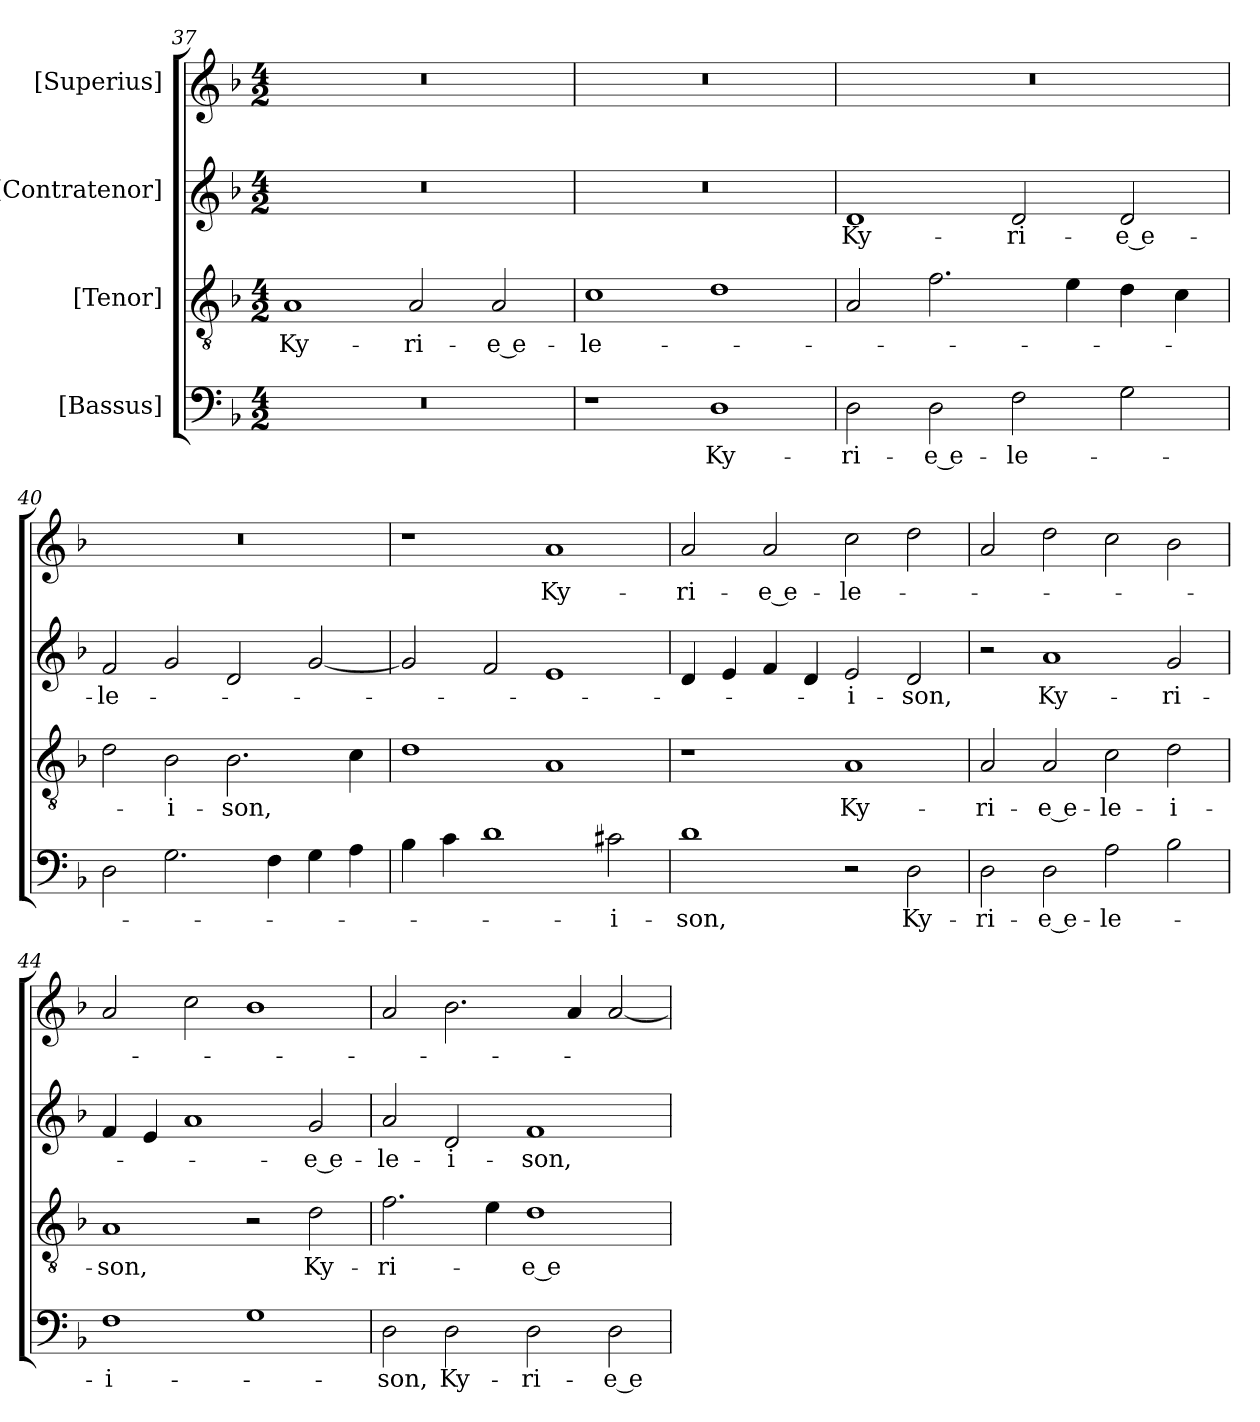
**kern	**text	**kern	**text	**kern	**text	**kern	**text
*part4	*part4	*part3	*part3	*part2	*part2	*part1	*part1
*staff4	*staff4	*staff3	*staff3	*staff2	*staff2	*staff1	*staff1
*I"[Bassus]	*	*I"[Tenor]	*	*I"[Contratenor]	*	*I"[Superius]	*
*clefF4	*	*clefGv2	*	*clefG2	*	*clefG2	*
*k[b-]	*	*k[b-]	*	*k[b-]	*	*k[b-]	*
*M4/2	*	*M4/2	*	*M4/2	*	*M4/2	*
=37	=37	=37	=37	=37	=37	=37	=37
0r	.	1A/	Ky-	0r	.	0r	.
.	.	2A/	-ri-	.	.	.	.
.	.	2A/	-e e-	.	.	.	.
=38	=38	=38	=38	=38	=38	=38	=38
1r	.	1c\	-le-	0r	.	0r	.
1D\	Ky-	1d\	.	.	.	.	.
=39	=39	=39	=39	=39	=39	=39	=39
2D\	-ri-	2A/	.	1d/	Ky-	0r	.
2D\	-e e-	2.f\	.	.	.	.	.
2F\	-le-	.	.	2d/	-ri-	.	.
.	.	4e\	.	.	.	.	.
2G\	.	4d\	.	2d/	-e e-	.	.
.	.	4c\	.	.	.	.	.
=40	=40	=40	=40	=40	=40	=40	=40
2D\	.	2d\	.	2f/	-le-	0r	.
2.G\	.	2B-\	-i-	2g/	.	.	.
.	.	2.B-\	-son,	2d/	.	.	.
4F\	.	.	.	.	.	.	.
4G\	.	.	.	[2g/	.	.	.
4A\	.	4c\	.	.	.	.	.
=41	=41	=41	=41	=41	=41	=41	=41
4B-\	.	1d\	.	2g/]	.	1r	.
4c\	.	.	.	.	.	.	.
1d\	.	.	.	2f/	.	.	.
.	.	1A/	.	1e/	.	1a/	Ky-
2c#X\	-i-	.	.	.	.	.	.
=42	=42	=42	=42	=42	=42	=42	=42
1d\	-son,	1r	.	4d/	.	2a/	-ri-
.	.	.	.	4e/	.	.	.
.	.	.	.	4f/	.	2a/	-e e-
.	.	.	.	4d/	.	.	.
2r	.	1A/	Ky-	2e/	-i-	2cc\	-le-
2D\	Ky-	.	.	2d/	-son,	2dd\	.
=43	=43	=43	=43	=43	=43	=43	=43
2D\	-ri-	2A/	-ri-	2r	.	2a/	.
2D\	-e e-	2A/	-e e-	1a/	Ky-	2dd\	.
2A\	-le-	2c\	-le-	.	.	2cc\	.
2B-\	.	2d\	-i-	2g/	-ri-	2b-\	.
=44	=44	=44	=44	=44	=44	=44	=44
1F\	-i-	1A/	-son,	4f/	.	2a/	.
.	.	.	.	4e/	.	.	.
.	.	.	.	1a/	.	2cc\	.
1G\	.	2r	.	.	.	1b-\	.
.	.	2d\	Ky-	2g/	-e e-	.	.
=45	=45	=45	=45	=45	=45	=45	=45
2D\	-son,	2.f\	-ri-	2a/	-le-	2a/	.
2D\	Ky-	.	.	2d/	-i-	2.b-\	.
.	.	4e\	.	.	.	.	.
2D\	-ri-	1d\	-e e-	1f/	-son,	.	.
.	.	.	.	.	.	4a/	.
2D\	-e e-	.	.	.	.	[2a/	.
=	=	=	=	=	=	=	=
*-	*-	*-	*-	*-	*-	*-	*-
